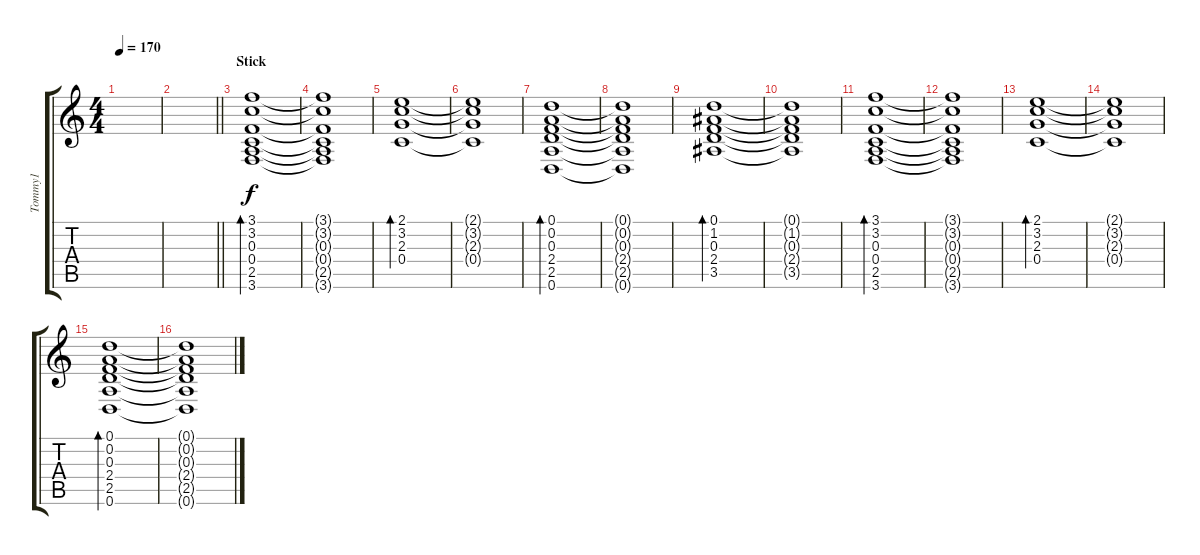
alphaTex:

\track ("Tommy1" "Tommy1") {instrument acousticguitarsteel}
\staff {score tabs}
\tuning (D4 A3 F3 C3 G2 D2) {hide}
\ts (4 4)
\tempo 170
\clef g2
\ks c
|
\barLineRight lightlight
|
\section ("" "Stick")
(3.1 3.2 0.3 0.4 2.5 3.6).1{bd 60} |
(3.1{t} 3.2{t} 0.3{t} 0.4{t} 2.5{t} 3.6{t}).1 |
(2.1 3.2 2.3 0.4).1{bd 60} |
(2.1{t} 3.2{t} 2.3{t} 0.4{t}).1 |
(0.1 0.2 0.3 2.4 2.5 0.6).1{bd 60} |
(0.1{t} 0.2{t} 0.3{t} 2.4{t} 2.5{t} 0.6{t}).1 |
(0.1 1.2 0.3 2.4 3.5).1{bd 60} |
(0.1{t} 1.2{t} 0.3{t} 2.4{t} 3.5{t}).1 |
(3.1 3.2 0.3 0.4 2.5 3.6).1{bd 60} |
(3.1{t} 3.2{t} 0.3{t} 0.4{t} 2.5{t} 3.6{t}).1 |
(2.1 3.2 2.3 0.4).1{bd 60} |
(2.1{t} 3.2{t} 2.3{t} 0.4{t}).1 |
(0.1 0.2 0.3 2.4 2.5 0.6).1{bd 60} |
(0.1{t} 0.2{t} 0.3{t} 2.4{t} 2.5{t} 0.6{t}).1
